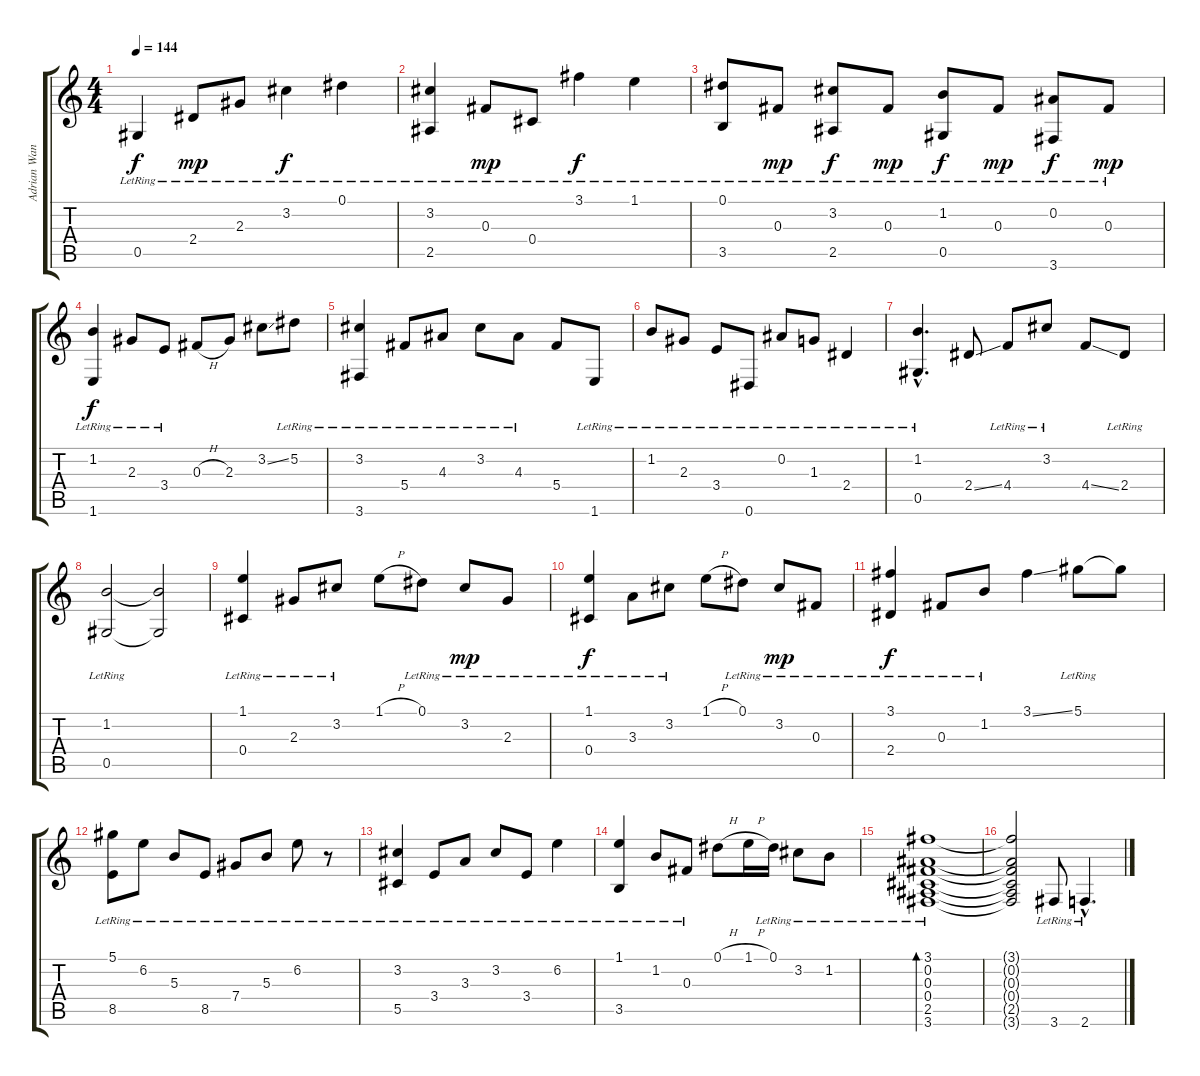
\track ("Adrian Wandenberg" "Adrian Wan") {instrument acousticguitarsteel}
\staff {score tabs}
\tuning (Eb4 Bb3 Gb3 Db3 Ab2 Eb2) {hide}
\ts (4 4)
\tempo 144
\clef g2
\ks c
0.5{lr}.4{dy f} 2.4{lr}.8{dy mp} 2.3{lr}.8 3.2{lr}.4{dy f} 0.1{lr}.4 |
(3.2{lr} 2.5{lr}).4 0.3{lr}.8{dy mp} 0.4{lr}.8 3.1{lr}.4{dy f} 1.1{lr}.4 |
(0.1{lr} 3.5{lr}).8 0.3{lr}.8{dy mp} (3.2{lr} 2.5{lr}).8{dy f} 0.3{lr}.8{dy mp} (1.2{lr} 0.5{lr}).8{dy f} 0.3{lr}.8{dy mp} (0.2{lr} 3.6{lr}).8{dy f} 0.3{lr}.8{dy mp} |
(1.2{lr} 1.6{lr}).4{dy f} 2.3{lr}.8 3.4{lr}.8 0.3{h}.8 2.3.8 3.2{ss}.8 5.2{lr}.8 |
(3.2{lr} 3.6{lr}).4 5.4{lr}.8 4.3{lr}.8 3.2{lr}.8 4.3{lr}.8 5.4.8 1.6{lr}.8 |
1.2{lr}.8 2.3{lr}.8 3.4{lr}.8 0.6{lr}.8 0.2{lr}.8 1.3{lr}.8 2.4{lr}.4 |
(1.2{hac lr} 0.5{hac lr}).4{d} 2.4{ss}.8 4.4{lr}.8 3.2{lr}.8 4.4{ss}.8 2.4{lr}.8 |
(1.2{lr} 0.5{lr}).2 (1.2{t} 0.5{t}).2 |
(1.1{lr} 0.4{lr}).4 2.3{lr}.8 3.2{lr}.8 1.1{h}.8 0.1{lr}.8 3.2{lr}.8{dy mp} 2.3{lr}.8 |
(1.1{lr} 0.4{lr}).4{dy f} 3.3{lr}.8 3.2{lr}.8 1.1{h}.8 0.1{lr}.8 3.2{lr}.8{dy mp} 0.3{lr}.8 |
(3.1{lr} 2.4{lr}).4{dy f} 0.3{lr}.8 1.2{lr}.8 3.1{ss}.4 5.1{lr}.8 5.1{t}.8 |
(5.1{lr} 8.5{lr}).8 6.2{lr}.8 5.3{lr}.8 8.5{lr}.8 7.4{lr}.8 5.3{lr}.8 6.2{lr}.8 r.8 |
(3.2{lr} 5.5{lr}).4 3.4{lr}.8 3.3{lr}.8 3.2{lr}.8 3.4{lr}.8 6.2{lr}.4 |
(1.1{lr} 3.5{lr}).4 1.2{lr}.8 0.3{lr}.8 0.1{h}.8 1.1{h}.16 0.1{lr}.16 3.2{lr}.8 1.2{lr}.8 |
(3.1{lr} 0.2{lr} 0.3{lr} 0.4{lr} 2.5{lr} 3.6{lr}).1{bd 480} |
(3.1{t} 0.2{t} 0.3{t} 0.4{t} 2.5{t} 3.6{t}).2 3.6{lr}.8 2.6{hac lr}.4{d}
